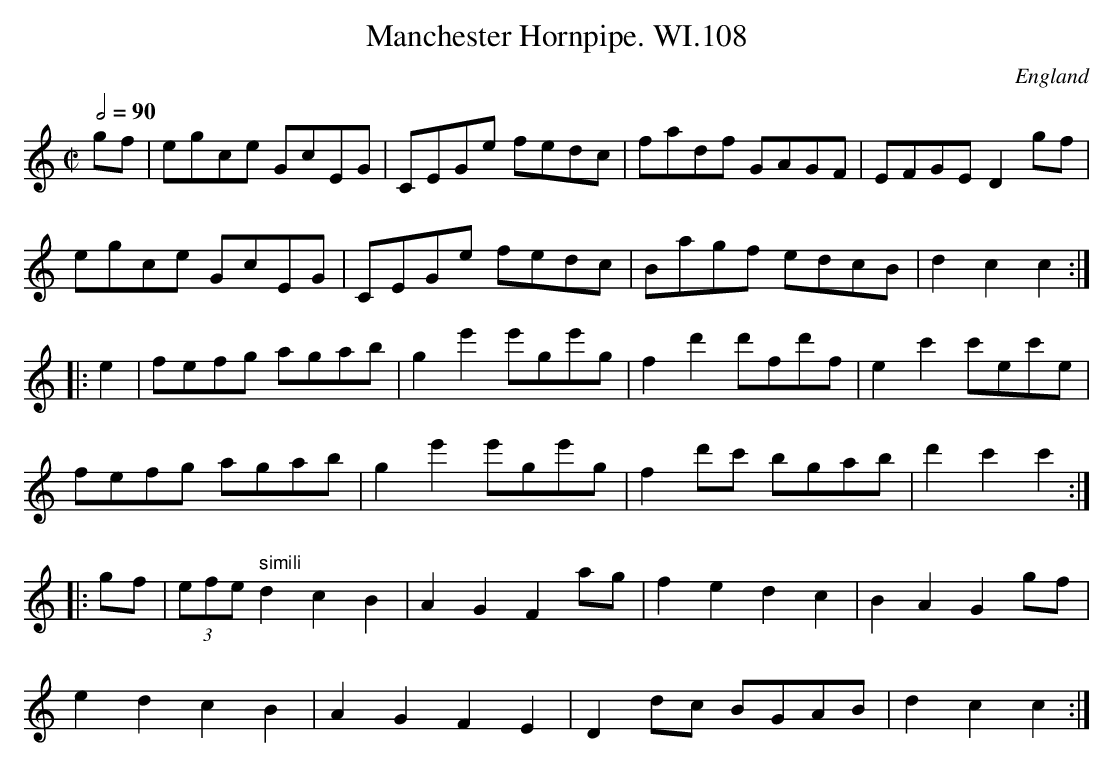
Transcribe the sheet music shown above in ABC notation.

X:1
T:Manchester Hornpipe. WI.108
L:1/8
M:C|
O:England
Q:1/2=90
K:C
gf|egce GcEG|CEGe fedc|fadf GAGF|EFGE D2gf|!
egce GcEG|CEGe fedc|Bagf edcB|d2c2 c2:|!
|:e2|fefg agab|g2e'2 e'ge'g|f2d'2 d'fd'f|e2c'2 c'ec'e|!
fefg agab|g2e'2 e'ge'g|f2d'c' bgab|d'2c'2 c'2:|!
|:gf|(3efe " simili"d2 c2B2|A2G2 F2ag|f2e2 d2c2|B2A2 G2gf|!
e2d2 c2B2|A2G2 F2E2|D2dc BGAB|d2c2 c2:|
